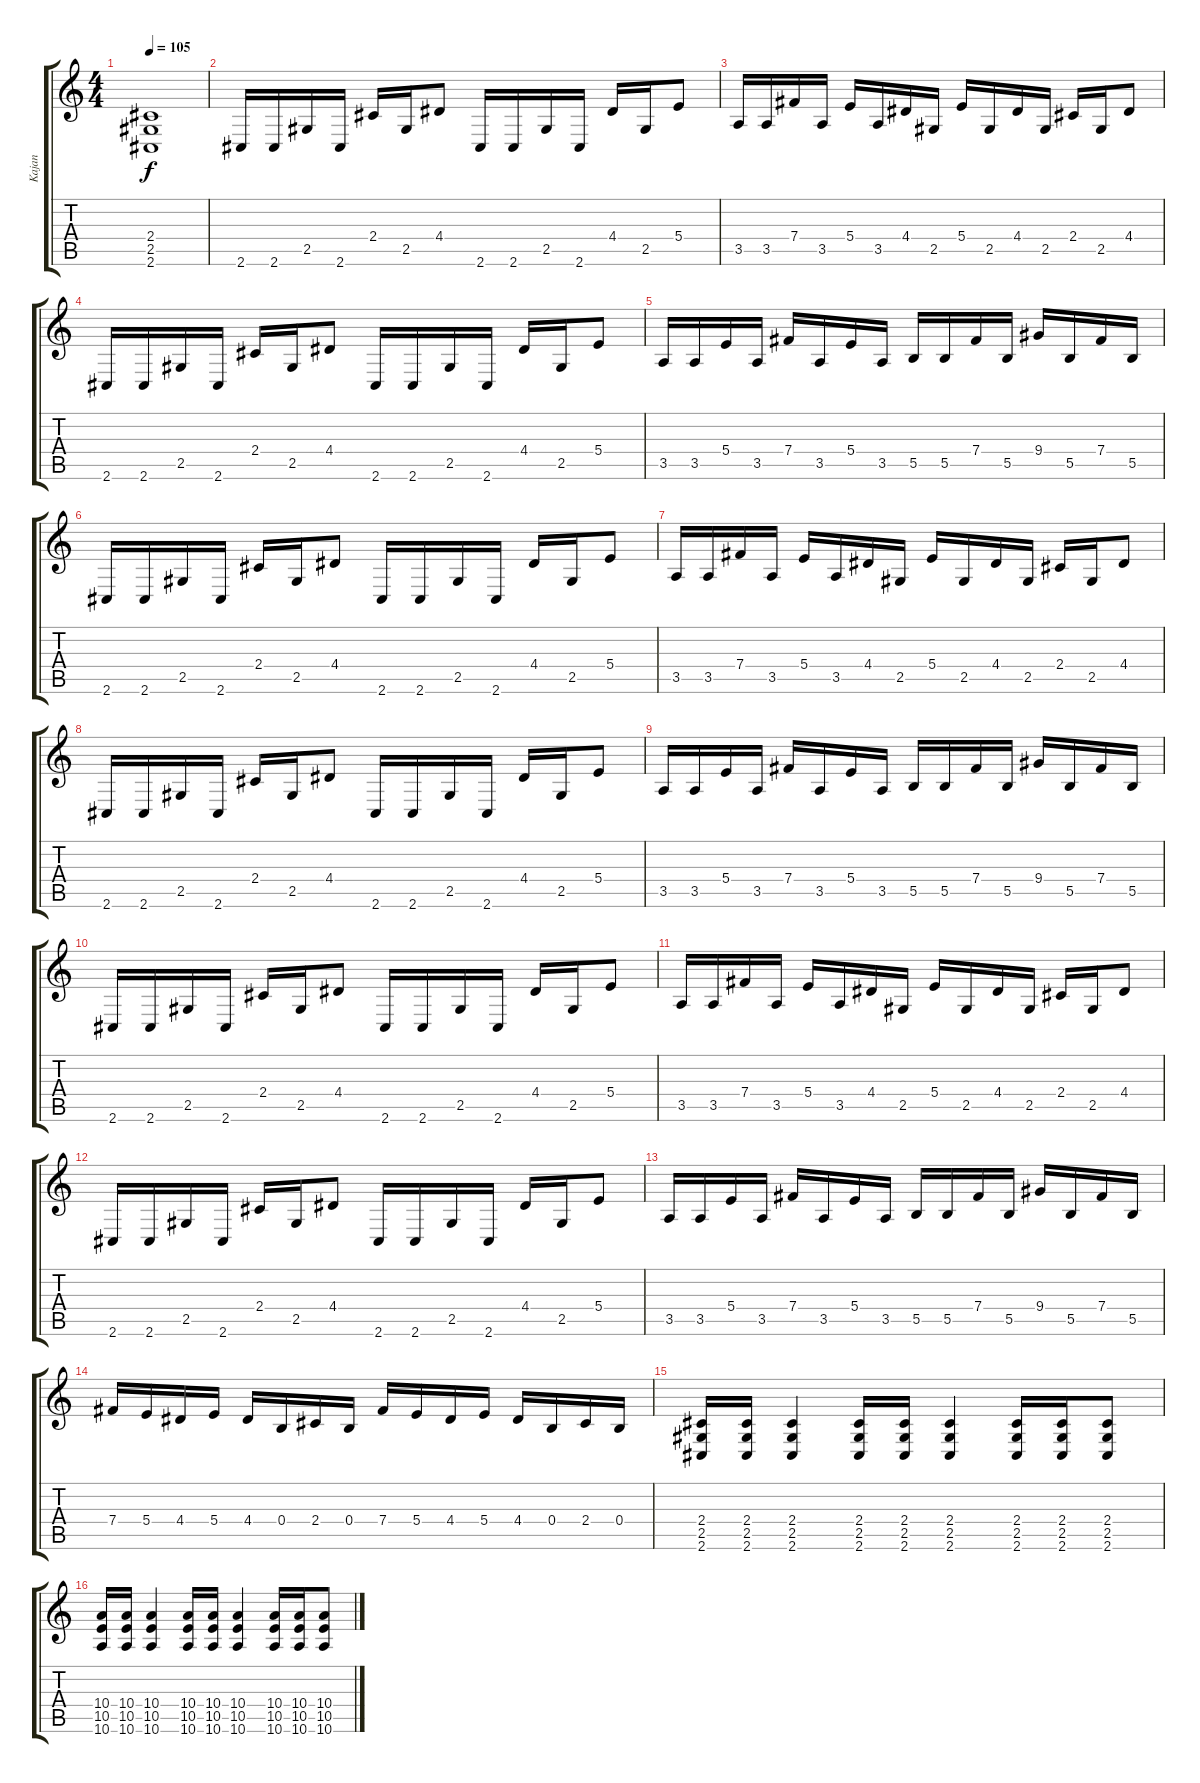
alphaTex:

\track ("Kajan" "Kajan") {instrument distortionguitar}
\staff {score tabs}
\tuning (Db4 Ab3 E3 B2 Gb2 B1) {hide}
\ts (4 4)
\tempo 105
\clef g2
\ks c
(2.4 2.5 2.6).1{dy f} |
2.6.16 2.6.16 2.5.16 2.6.16 2.4.16 2.5.16 4.4.8 2.6.16 2.6.16 2.5.16 2.6.16 4.4.16 2.5.16 5.4.8 |
3.5.16 3.5.16 7.4.16 3.5.16 5.4.16 3.5.16 4.4.16 2.5.16 5.4.16 2.5.16 4.4.16 2.5.16 2.4.16 2.5.16 4.4.8 |
2.6.16 2.6.16 2.5.16 2.6.16 2.4.16 2.5.16 4.4.8 2.6.16 2.6.16 2.5.16 2.6.16 4.4.16 2.5.16 5.4.8 |
3.5.16 3.5.16 5.4.16 3.5.16 7.4.16 3.5.16 5.4.16 3.5.16 5.5.16 5.5.16 7.4.16 5.5.16 9.4.16 5.5.16 7.4.16 5.5.16 |
2.6.16 2.6.16 2.5.16 2.6.16 2.4.16 2.5.16 4.4.8 2.6.16 2.6.16 2.5.16 2.6.16 4.4.16 2.5.16 5.4.8 |
3.5.16 3.5.16 7.4.16 3.5.16 5.4.16 3.5.16 4.4.16 2.5.16 5.4.16 2.5.16 4.4.16 2.5.16 2.4.16 2.5.16 4.4.8 |
2.6.16 2.6.16 2.5.16 2.6.16 2.4.16 2.5.16 4.4.8 2.6.16 2.6.16 2.5.16 2.6.16 4.4.16 2.5.16 5.4.8 |
3.5.16 3.5.16 5.4.16 3.5.16 7.4.16 3.5.16 5.4.16 3.5.16 5.5.16 5.5.16 7.4.16 5.5.16 9.4.16 5.5.16 7.4.16 5.5.16 |
2.6.16 2.6.16 2.5.16 2.6.16 2.4.16 2.5.16 4.4.8 2.6.16 2.6.16 2.5.16 2.6.16 4.4.16 2.5.16 5.4.8 |
3.5.16 3.5.16 7.4.16 3.5.16 5.4.16 3.5.16 4.4.16 2.5.16 5.4.16 2.5.16 4.4.16 2.5.16 2.4.16 2.5.16 4.4.8 |
2.6.16 2.6.16 2.5.16 2.6.16 2.4.16 2.5.16 4.4.8 2.6.16 2.6.16 2.5.16 2.6.16 4.4.16 2.5.16 5.4.8 |
3.5.16 3.5.16 5.4.16 3.5.16 7.4.16 3.5.16 5.4.16 3.5.16 5.5.16 5.5.16 7.4.16 5.5.16 9.4.16 5.5.16 7.4.16 5.5.16 |
7.4.16 5.4.16 4.4.16 5.4.16 4.4.16 0.4.16 2.4.16 0.4.16 7.4.16 5.4.16 4.4.16 5.4.16 4.4.16 0.4.16 2.4.16 0.4.16 |
(2.4 2.5 2.6).16 (2.4 2.5 2.6).16 (2.4 2.5 2.6).4 (2.4 2.5 2.6).16 (2.4 2.5 2.6).16 (2.4 2.5 2.6).4 (2.4 2.5 2.6).16 (2.4 2.5 2.6).16 (2.4 2.5 2.6).8 |
(10.4 10.5 10.6).16 (10.4 10.5 10.6).16 (10.4 10.5 10.6).4 (10.4 10.5 10.6).16 (10.4 10.5 10.6).16 (10.4 10.5 10.6).4 (10.4 10.5 10.6).16 (10.4 10.5 10.6).16 (10.4 10.5 10.6).8
